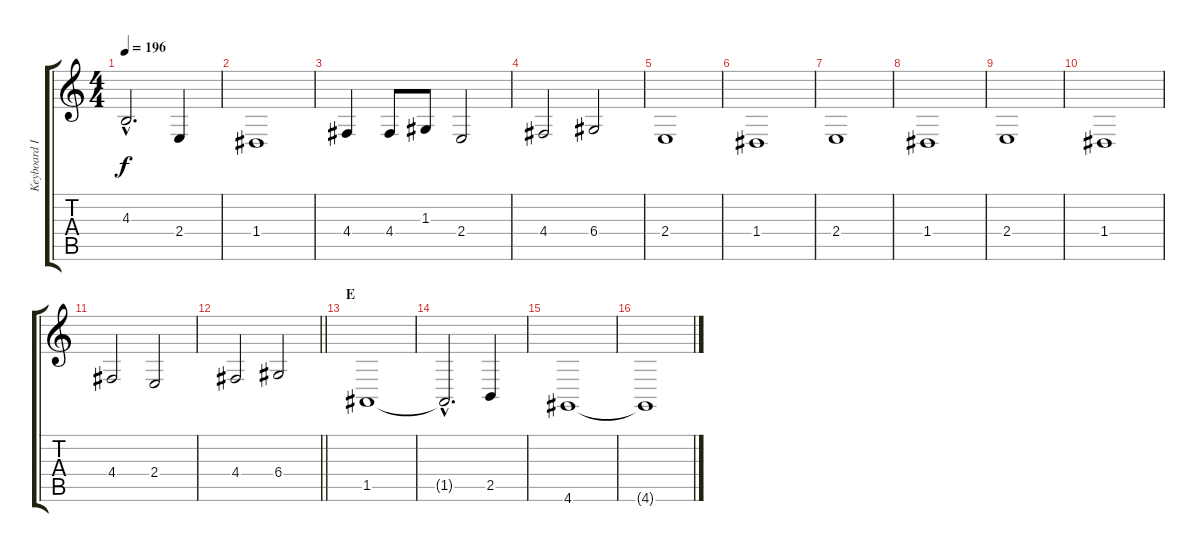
\track ("Keyboard I" "Keyboard I") {instrument electricgrandpiano}
\staff {score tabs}
\tuning (E4 B3 G3 D3 A2 E2) {hide}
\ts (4 4)
\tempo 196
\clef g2
\ks c
4.3{hac}.2{d dy f} 2.4.4 |
1.4.1 |
4.4.4 4.4.8 1.3.8 2.4.2 |
4.4.2 6.4.2 |
2.4.1 |
1.4.1 |
2.4.1 |
1.4.1 |
2.4.1 |
1.4.1 |
4.4.2 2.4.2 |
\barLineRight lightlight
4.4.2 6.4.2 |
\section ("" "E")
1.5.1 |
1.5{hac t}.2{d} 2.5.4 |
4.6.1 |
4.6{t}.1
